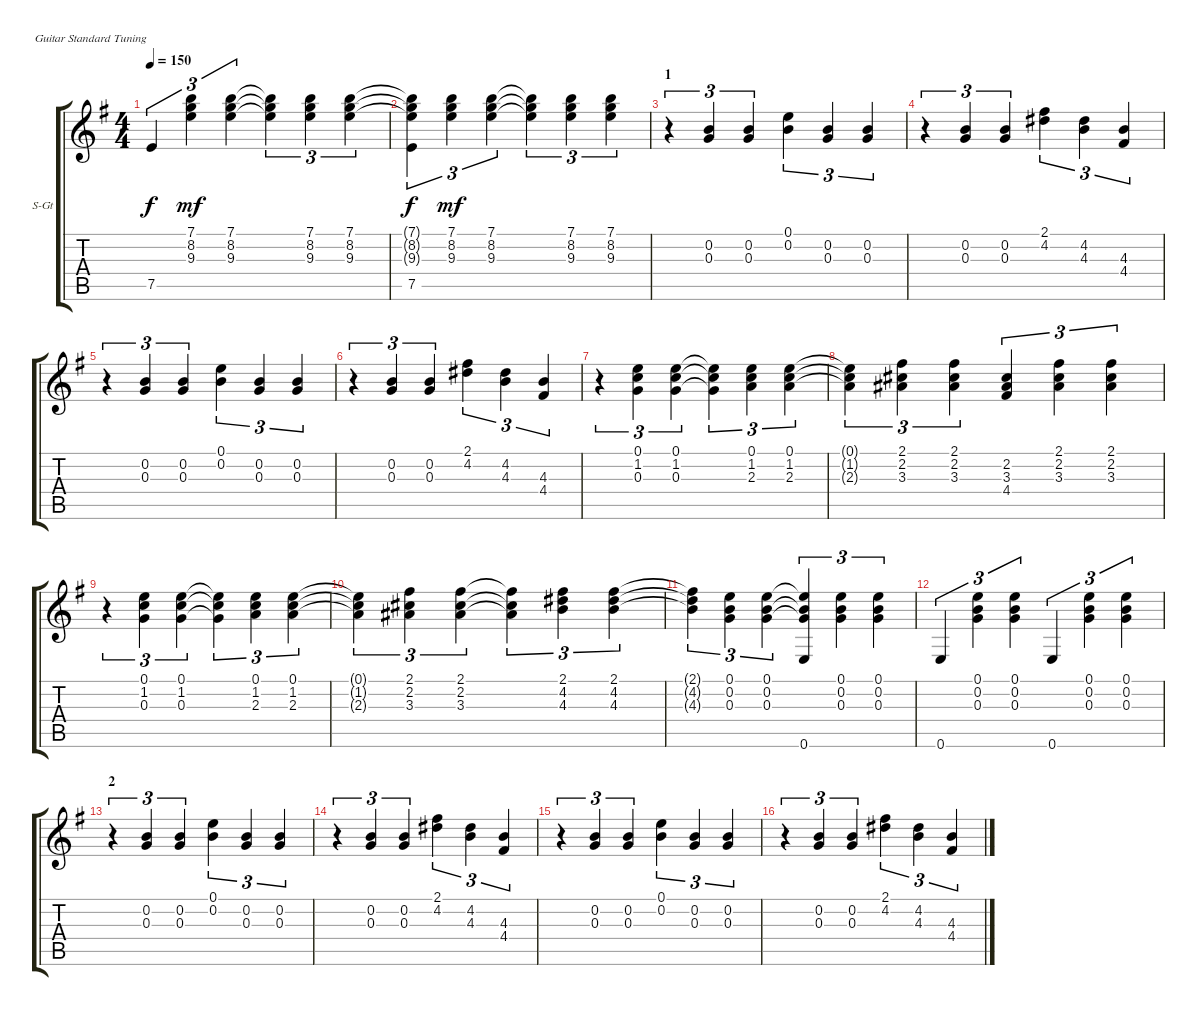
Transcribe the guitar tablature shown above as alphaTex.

\defaultSystemsLayout 4
\bracketExtendMode groupsimilarinstruments
\firstSystemTrackNameOrientation horizontal
\otherSystemsTrackNameOrientation horizontal
\track ("Steel Guitar" "S-Gt") {instrument acousticguitarsteel}
\staff {score tabs}
\tuning (E4 B3 G3 D3 A2 E2)
\ts (4 4)
\tempo 150
\clef g2
\ks eminor
7.5.4{tu (3 2) dy f} (9.3 8.2 7.1).4{tu (3 2) dy mf} (7.1 8.2 9.3).4{tu (3 2)} (7.1{t} 9.3{t} 8.2{t}).4{tu (3 2)} (9.3 8.2 7.1).4{tu (3 2)} (9.3 8.2 7.1).4{tu (3 2)} |
(7.5 9.3{t} 8.2{t} 7.1{t}).4{tu (3 2) dy f} (9.3 8.2 7.1).4{tu (3 2) dy mf} (7.1 8.2 9.3).4{tu (3 2)} (7.1{t} 8.2{t} 9.3{t}).4{tu (3 2)} (9.3 8.2 7.1).4{tu (3 2)} (9.3 8.2 7.1).4{tu (3 2)} |
\section ("" "1")
r.4{tu (3 2)} (0.3 0.2).4{tu (3 2)} (0.2 0.3).4{tu (3 2)} (0.1 0.2).4{tu (3 2)} (0.3 0.2).4{tu (3 2)} (0.2 0.3).4{tu (3 2)} |
r.4{tu (3 2)} (0.3 0.2).4{tu (3 2)} (0.2 0.3).4{tu (3 2)} (2.1 4.2).4{tu (3 2)} (4.3 4.2).4{tu (3 2)} (4.3 4.4).4{tu (3 2)} |
r.4{tu (3 2)} (0.3 0.2).4{tu (3 2)} (0.2 0.3).4{tu (3 2)} (0.1 0.2).4{tu (3 2)} (0.3 0.2).4{tu (3 2)} (0.2 0.3).4{tu (3 2)} |
r.4{tu (3 2)} (0.3 0.2).4{tu (3 2)} (0.2 0.3).4{tu (3 2)} (2.1 4.2).4{tu (3 2)} (4.3 4.2).4{tu (3 2)} (4.3 4.4).4{tu (3 2)} |
r.4{tu (3 2)} (1.2 0.3 0.1).4{tu (3 2)} (0.1 1.2 0.3).4{tu (3 2)} (0.3{t} 1.2{t} 0.1{t}).4{tu (3 2)} (1.2 2.3 0.1).4{tu (3 2)} (0.1 1.2 2.3).4{tu (3 2)} |
(2.3{t} 1.2{t} 0.1{t}).4{tu (3 2)} (2.1 2.2 3.3).4{tu (3 2)} (2.1 2.2 3.3).4{tu (3 2)} (2.2 3.3 4.4).4{tu (3 2)} (3.3 2.2 2.1).4{tu (3 2)} (2.1 2.2 3.3).4{tu (3 2)} |
r.4{tu (3 2)} (1.2 0.3 0.1).4{tu (3 2)} (0.1 1.2 0.3).4{tu (3 2)} (0.3{t} 1.2{t} 0.1{t}).4{tu (3 2)} (1.2 2.3 0.1).4{tu (3 2)} (0.1 1.2 2.3).4{tu (3 2)} |
(0.1{t} 1.2{t} 2.3{t}).4{tu (3 2)} (2.1 2.2 3.3).4{tu (3 2)} (3.3 2.2 2.1).4{tu (3 2)} (2.1{t} 2.2{t} 3.3{t}).4{tu (3 2)} (2.1 4.2 4.3).4{tu (3 2)} (4.3 4.2 2.1).4{tu (3 2)} |
(4.3{t} 4.2{t} 2.1{t}).4{tu (3 2)} (0.1 0.2 0.3).4{tu (3 2)} (0.3 0.2 0.1).4{tu (3 2)} (0.1{t} 0.2{t} 0.3{t} 0.6).4{tu (3 2)} (0.1 0.2 0.3).4{tu (3 2)} (0.3 0.2 0.1).4{tu (3 2)} |
0.6.4{tu (3 2)} (0.3 0.1 0.2).4{tu (3 2)} (0.1 0.2 0.3).4{tu (3 2)} 0.6.4{tu (3 2)} (0.3 0.2 0.1).4{tu (3 2)} (0.3 0.2 0.1).4{tu (3 2)} |
\section ("" "2")
r.4{tu (3 2)} (0.3 0.2).4{tu (3 2)} (0.2 0.3).4{tu (3 2)} (0.1 0.2).4{tu (3 2)} (0.3 0.2).4{tu (3 2)} (0.2 0.3).4{tu (3 2)} |
r.4{tu (3 2)} (0.3 0.2).4{tu (3 2)} (0.2 0.3).4{tu (3 2)} (2.1 4.2).4{tu (3 2)} (4.3 4.2).4{tu (3 2)} (4.3 4.4).4{tu (3 2)} |
r.4{tu (3 2)} (0.3 0.2).4{tu (3 2)} (0.2 0.3).4{tu (3 2)} (0.1 0.2).4{tu (3 2)} (0.3 0.2).4{tu (3 2)} (0.2 0.3).4{tu (3 2)} |
r.4{tu (3 2)} (0.3 0.2).4{tu (3 2)} (0.2 0.3).4{tu (3 2)} (2.1 4.2).4{tu (3 2)} (4.3 4.2).4{tu (3 2)} (4.3 4.4).4{tu (3 2)}
